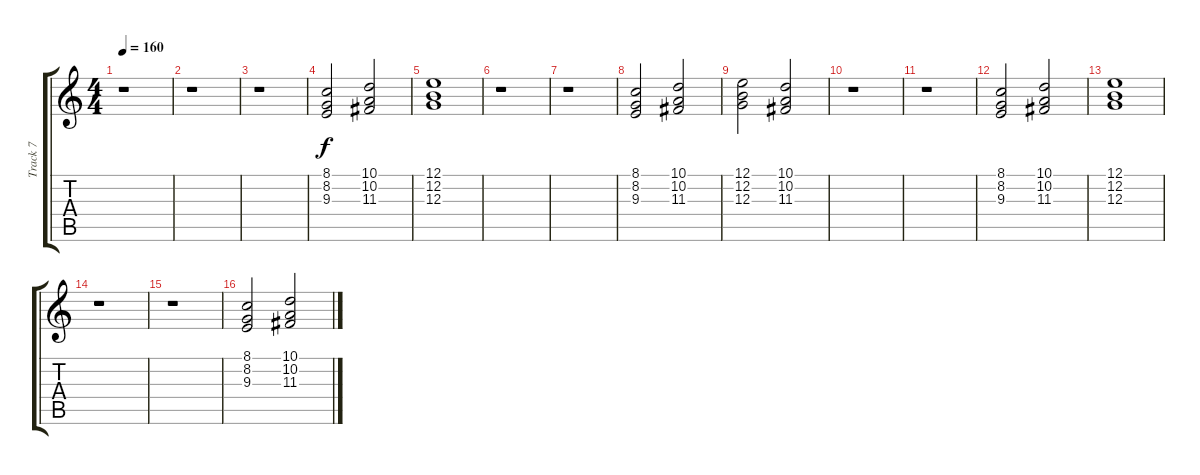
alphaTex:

\track ("Track 7" "Track 7") {instrument choiraahs}
\staff {score tabs}
\tuning (E4 B3 G3 D3 A2 E2) {hide}
\ts (4 4)
\tempo 160
\clef g2
\ks c
r.1{dy f} |
r.1 |
r.1 |
(8.1 8.2 9.3).2 (10.1 10.2 11.3).2 |
(12.1 12.2 12.3).1 |
r.1 |
r.1 |
(8.1 8.2 9.3).2 (10.1 10.2 11.3).2 |
(12.1 12.2 12.3).2 (10.1 10.2 11.3).2 |
r.1 |
r.1 |
(8.1 8.2 9.3).2 (10.1 10.2 11.3).2 |
(12.1 12.2 12.3).1 |
r.1 |
r.1 |
(8.1 8.2 9.3).2 (10.1 10.2 11.3).2
